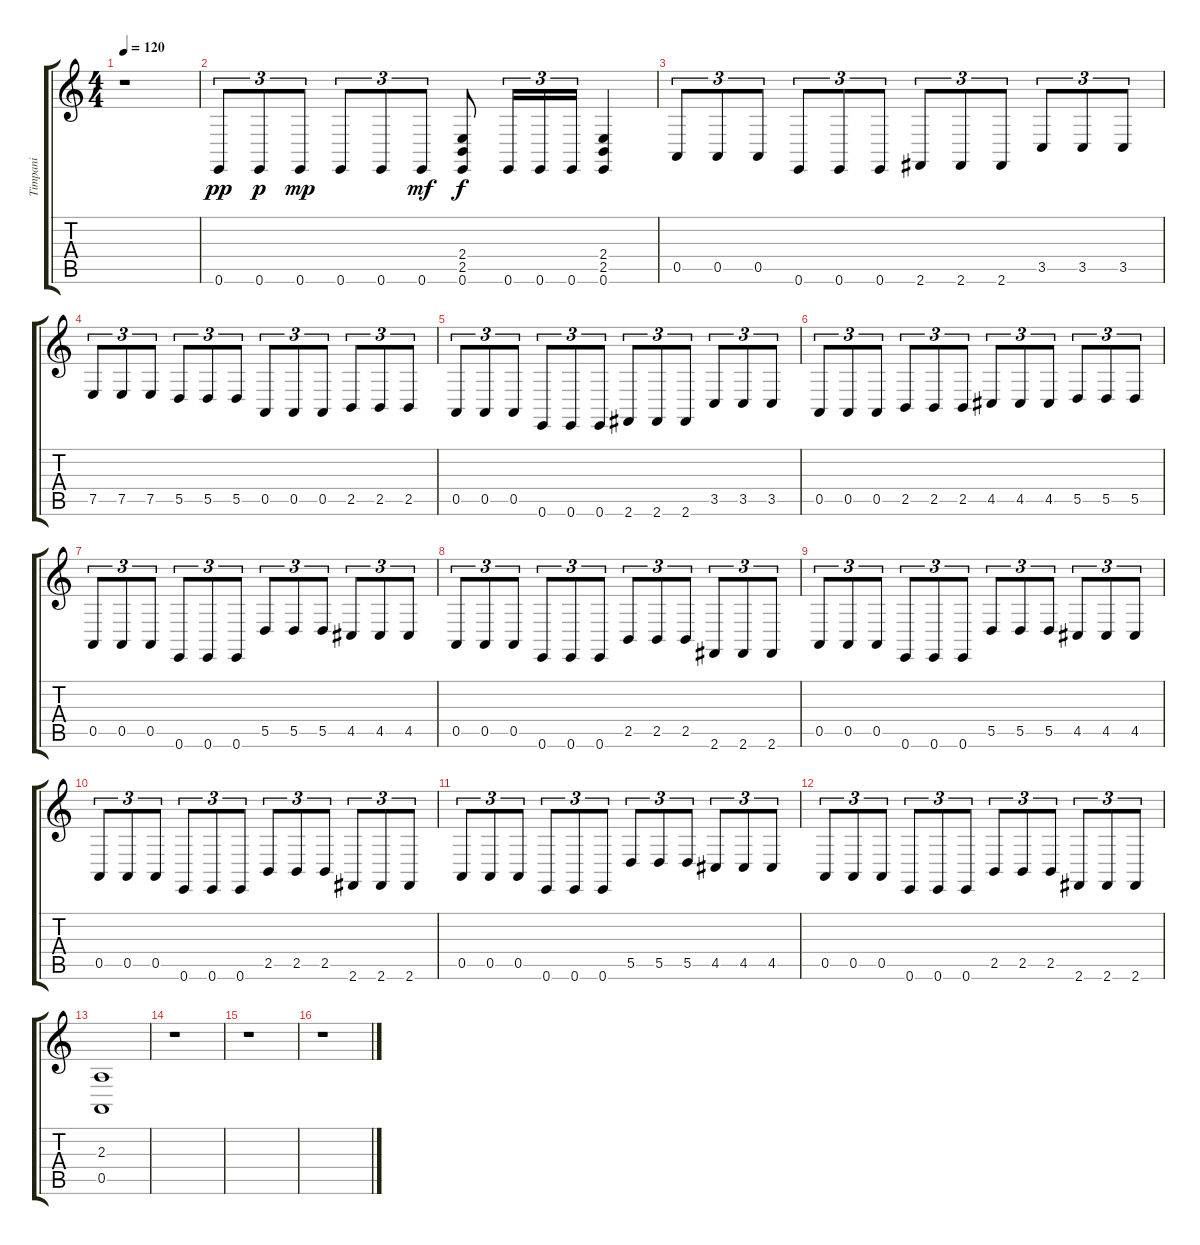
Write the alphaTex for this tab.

\track ("Timpani" "Timpani") {instrument timpani}
\staff {score tabs}
\tuning (E4 B3 G3 D3 A2 E2) {hide}
\ts (4 4)
\tempo 120
\clef g2
\ks c
r.1{dy pp instrument timpani} |
0.6.8{tu (3 2)} 0.6.8{tu (3 2) dy p} 0.6.8{tu (3 2) dy mp} 0.6.8{tu (3 2)} 0.6.8{tu (3 2)} 0.6.8{tu (3 2) dy mf} (2.4 2.5 0.6).8{dy f} 0.6.16{tu (3 2)} 0.6.16{tu (3 2)} 0.6.16{tu (3 2)} (2.4 2.5 0.6).4 |
0.5.8{tu (3 2)} 0.5.8{tu (3 2)} 0.5.8{tu (3 2)} 0.6.8{tu (3 2)} 0.6.8{tu (3 2)} 0.6.8{tu (3 2)} 2.6.8{tu (3 2)} 2.6.8{tu (3 2)} 2.6.8{tu (3 2)} 3.5.8{tu (3 2)} 3.5.8{tu (3 2)} 3.5.8{tu (3 2)} |
7.5.8{tu (3 2)} 7.5.8{tu (3 2)} 7.5.8{tu (3 2)} 5.5.8{tu (3 2)} 5.5.8{tu (3 2)} 5.5.8{tu (3 2)} 0.5.8{tu (3 2)} 0.5.8{tu (3 2)} 0.5.8{tu (3 2)} 2.5.8{tu (3 2)} 2.5.8{tu (3 2)} 2.5.8{tu (3 2)} |
0.5.8{tu (3 2)} 0.5.8{tu (3 2)} 0.5.8{tu (3 2)} 0.6.8{tu (3 2)} 0.6.8{tu (3 2)} 0.6.8{tu (3 2)} 2.6.8{tu (3 2)} 2.6.8{tu (3 2)} 2.6.8{tu (3 2)} 3.5.8{tu (3 2)} 3.5.8{tu (3 2)} 3.5.8{tu (3 2)} |
0.5.8{tu (3 2)} 0.5.8{tu (3 2)} 0.5.8{tu (3 2)} 2.5.8{tu (3 2)} 2.5.8{tu (3 2)} 2.5.8{tu (3 2)} 4.5.8{tu (3 2)} 4.5.8{tu (3 2)} 4.5.8{tu (3 2)} 5.5.8{tu (3 2)} 5.5.8{tu (3 2)} 5.5.8{tu (3 2)} |
0.5.8{tu (3 2)} 0.5.8{tu (3 2)} 0.5.8{tu (3 2)} 0.6.8{tu (3 2)} 0.6.8{tu (3 2)} 0.6.8{tu (3 2)} 5.5.8{tu (3 2)} 5.5.8{tu (3 2)} 5.5.8{tu (3 2)} 4.5.8{tu (3 2)} 4.5.8{tu (3 2)} 4.5.8{tu (3 2)} |
0.5.8{tu (3 2)} 0.5.8{tu (3 2)} 0.5.8{tu (3 2)} 0.6.8{tu (3 2)} 0.6.8{tu (3 2)} 0.6.8{tu (3 2)} 2.5.8{tu (3 2)} 2.5.8{tu (3 2)} 2.5.8{tu (3 2)} 2.6.8{tu (3 2)} 2.6.8{tu (3 2)} 2.6.8{tu (3 2)} |
0.5.8{tu (3 2)} 0.5.8{tu (3 2)} 0.5.8{tu (3 2)} 0.6.8{tu (3 2)} 0.6.8{tu (3 2)} 0.6.8{tu (3 2)} 5.5.8{tu (3 2)} 5.5.8{tu (3 2)} 5.5.8{tu (3 2)} 4.5.8{tu (3 2)} 4.5.8{tu (3 2)} 4.5.8{tu (3 2)} |
0.5.8{tu (3 2)} 0.5.8{tu (3 2)} 0.5.8{tu (3 2)} 0.6.8{tu (3 2)} 0.6.8{tu (3 2)} 0.6.8{tu (3 2)} 2.5.8{tu (3 2)} 2.5.8{tu (3 2)} 2.5.8{tu (3 2)} 2.6.8{tu (3 2)} 2.6.8{tu (3 2)} 2.6.8{tu (3 2)} |
0.5.8{tu (3 2)} 0.5.8{tu (3 2)} 0.5.8{tu (3 2)} 0.6.8{tu (3 2)} 0.6.8{tu (3 2)} 0.6.8{tu (3 2)} 5.5.8{tu (3 2)} 5.5.8{tu (3 2)} 5.5.8{tu (3 2)} 4.5.8{tu (3 2)} 4.5.8{tu (3 2)} 4.5.8{tu (3 2)} |
0.5.8{tu (3 2)} 0.5.8{tu (3 2)} 0.5.8{tu (3 2)} 0.6.8{tu (3 2)} 0.6.8{tu (3 2)} 0.6.8{tu (3 2)} 2.5.8{tu (3 2)} 2.5.8{tu (3 2)} 2.5.8{tu (3 2)} 2.6.8{tu (3 2)} 2.6.8{tu (3 2)} 2.6.8{tu (3 2)} |
(2.3 0.5).1 |
r.1 |
r.1 |
r.1
